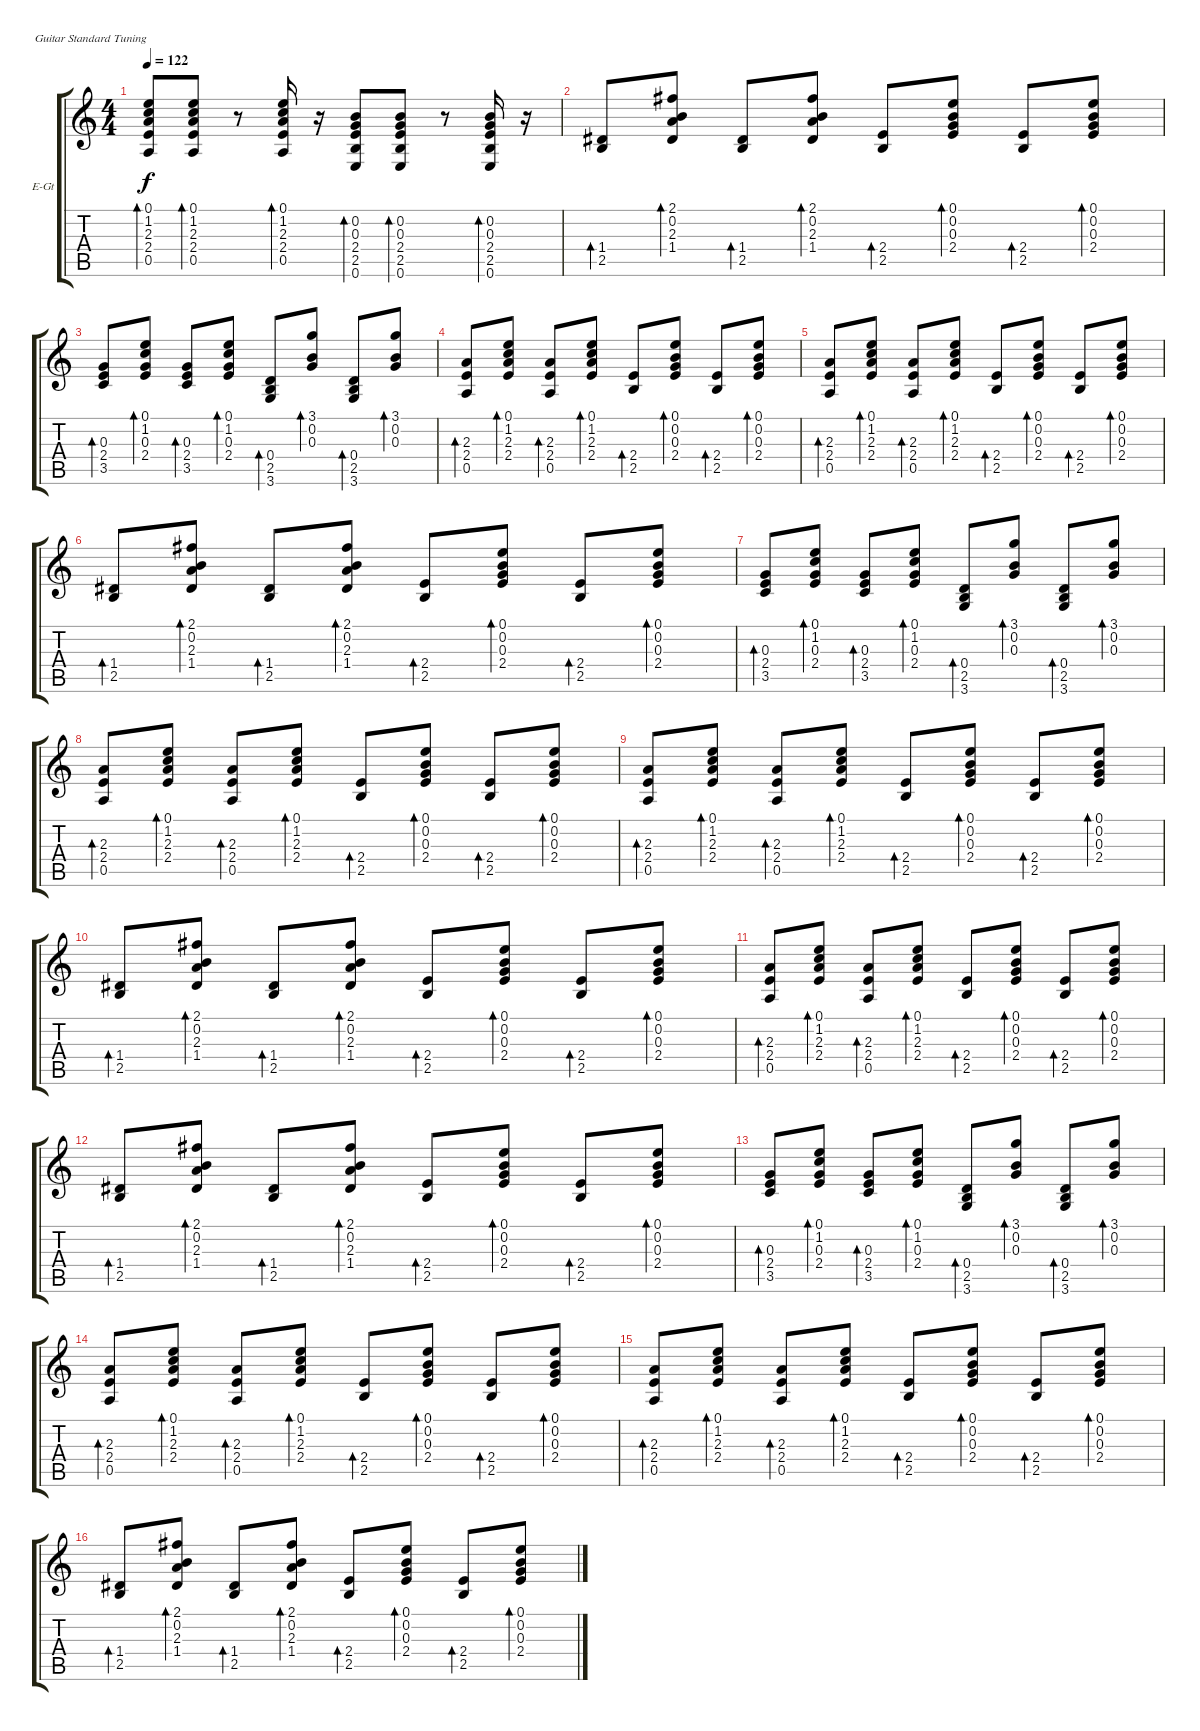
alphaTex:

\defaultSystemsLayout 4
\bracketExtendMode groupsimilarinstruments
\firstSystemTrackNameOrientation horizontal
\otherSystemsTrackNameOrientation horizontal
\track ("Electric Guitar" "E-Gt") {instrument electricguitarclean}
\staff {score tabs}
\tuning (E4 B3 G3 D3 A2 E2)
\ts (4 4)
\tempo 122
\clef g2
\ks c
(1.2 2.3 2.4 0.1 0.5).8{bd 82 dy f} (1.2 2.3 2.4 0.1 0.5).8{bd 82} r.8 (1.2 2.3 2.4 0.1 0.5).16{bd 82} r.16 (0.2 0.3 2.4 2.5 0.6).8{bd 82} (0.2 0.3 2.4 2.5 0.6).8{bd 82} r.8 (0.2 0.3 2.4 2.5 0.6).16{bd 82} r.16 |
(1.4 2.5).8{bd 82} (0.2 2.3 1.4 2.1).8{bd 82} (1.4 2.5).8{bd 82} (0.2 2.3 1.4 2.1).8{bd 82} (2.4 2.5).8{bd 82} (0.2 0.3 2.4 0.1).8{bd 82} (2.4 2.5).8{bd 82} (0.2 0.3 2.4 0.1).8{bd 82} |
(0.3 2.4 3.5).8{bd 82} (1.2 0.3 2.4 0.1).8{bd 82} (0.3 2.4 3.5).8{bd 82} (1.2 0.3 2.4 0.1).8{bd 82} (0.4 2.5 3.6).8{bd 82} (0.2 0.3 3.1).8{bd 82} (0.4 2.5 3.6).8{bd 82} (0.2 0.3 3.1).8{bd 82} |
(2.3 2.4 0.5).8{bd 82} (1.2 2.3 2.4 0.1).8{bd 82} (2.3 2.4 0.5).8{bd 82} (1.2 2.3 2.4 0.1).8{bd 82} (2.4 2.5).8{bd 82} (0.2 0.3 2.4 0.1).8{bd 82} (2.4 2.5).8{bd 82} (0.2 0.3 2.4 0.1).8{bd 82} |
(2.3 2.4 0.5).8{bd 82} (1.2 2.3 2.4 0.1).8{bd 82} (2.3 2.4 0.5).8{bd 82} (1.2 2.3 2.4 0.1).8{bd 82} (2.4 2.5).8{bd 82} (0.2 0.3 2.4 0.1).8{bd 82} (2.4 2.5).8{bd 82} (0.2 0.3 2.4 0.1).8{bd 82} |
(1.4 2.5).8{bd 82} (0.2 2.3 1.4 2.1).8{bd 82} (1.4 2.5).8{bd 82} (0.2 2.3 1.4 2.1).8{bd 82} (2.4 2.5).8{bd 82} (0.2 0.3 2.4 0.1).8{bd 82} (2.4 2.5).8{bd 82} (0.2 0.3 2.4 0.1).8{bd 82} |
(0.3 2.4 3.5).8{bd 82} (1.2 0.3 2.4 0.1).8{bd 82} (0.3 2.4 3.5).8{bd 82} (1.2 0.3 2.4 0.1).8{bd 82} (0.4 2.5 3.6).8{bd 82} (0.2 0.3 3.1).8{bd 82} (0.4 2.5 3.6).8{bd 82} (0.2 0.3 3.1).8{bd 82} |
(2.3 2.4 0.5).8{bd 82} (1.2 2.3 2.4 0.1).8{bd 82} (2.3 2.4 0.5).8{bd 82} (1.2 2.3 2.4 0.1).8{bd 82} (2.4 2.5).8{bd 82} (0.2 0.3 2.4 0.1).8{bd 82} (2.4 2.5).8{bd 82} (0.2 0.3 2.4 0.1).8{bd 82} |
(2.3 2.4 0.5).8{bd 82} (1.2 2.3 2.4 0.1).8{bd 82} (2.3 2.4 0.5).8{bd 82} (1.2 2.3 2.4 0.1).8{bd 82} (2.4 2.5).8{bd 82} (0.2 0.3 2.4 0.1).8{bd 82} (2.4 2.5).8{bd 82} (0.2 0.3 2.4 0.1).8{bd 82} |
(1.4 2.5).8{bd 82} (0.2 2.3 1.4 2.1).8{bd 82} (1.4 2.5).8{bd 82} (0.2 2.3 1.4 2.1).8{bd 82} (2.4 2.5).8{bd 82} (0.2 0.3 2.4 0.1).8{bd 82} (2.4 2.5).8{bd 82} (0.2 0.3 2.4 0.1).8{bd 82} |
(2.3 2.4 0.5).8{bd 82} (1.2 2.3 2.4 0.1).8{bd 82} (2.3 2.4 0.5).8{bd 82} (1.2 2.3 2.4 0.1).8{bd 82} (2.4 2.5).8{bd 82} (0.2 0.3 2.4 0.1).8{bd 82} (2.4 2.5).8{bd 82} (0.2 0.3 2.4 0.1).8{bd 82} |
(1.4 2.5).8{bd 82} (0.2 2.3 1.4 2.1).8{bd 82} (1.4 2.5).8{bd 82} (0.2 2.3 1.4 2.1).8{bd 82} (2.4 2.5).8{bd 82} (0.2 0.3 2.4 0.1).8{bd 82} (2.4 2.5).8{bd 82} (0.2 0.3 2.4 0.1).8{bd 82} |
(0.3 2.4 3.5).8{bd 82} (1.2 0.3 2.4 0.1).8{bd 82} (0.3 2.4 3.5).8{bd 82} (1.2 0.3 2.4 0.1).8{bd 82} (0.4 2.5 3.6).8{bd 82} (0.2 0.3 3.1).8{bd 82} (0.4 2.5 3.6).8{bd 82} (0.2 0.3 3.1).8{bd 82} |
(2.3 2.4 0.5).8{bd 82} (1.2 2.3 2.4 0.1).8{bd 82} (2.3 2.4 0.5).8{bd 82} (1.2 2.3 2.4 0.1).8{bd 82} (2.4 2.5).8{bd 82} (0.2 0.3 2.4 0.1).8{bd 82} (2.4 2.5).8{bd 82} (0.2 0.3 2.4 0.1).8{bd 82} |
(2.3 2.4 0.5).8{bd 82} (1.2 2.3 2.4 0.1).8{bd 82} (2.3 2.4 0.5).8{bd 82} (1.2 2.3 2.4 0.1).8{bd 82} (2.4 2.5).8{bd 82} (0.2 0.3 2.4 0.1).8{bd 82} (2.4 2.5).8{bd 82} (0.2 0.3 2.4 0.1).8{bd 82} |
(1.4 2.5).8{bd 82} (0.2 2.3 1.4 2.1).8{bd 82} (1.4 2.5).8{bd 82} (0.2 2.3 1.4 2.1).8{bd 82} (2.4 2.5).8{bd 82} (0.2 0.3 2.4 0.1).8{bd 82} (2.4 2.5).8{bd 82} (0.2 0.3 2.4 0.1).8{bd 82}
